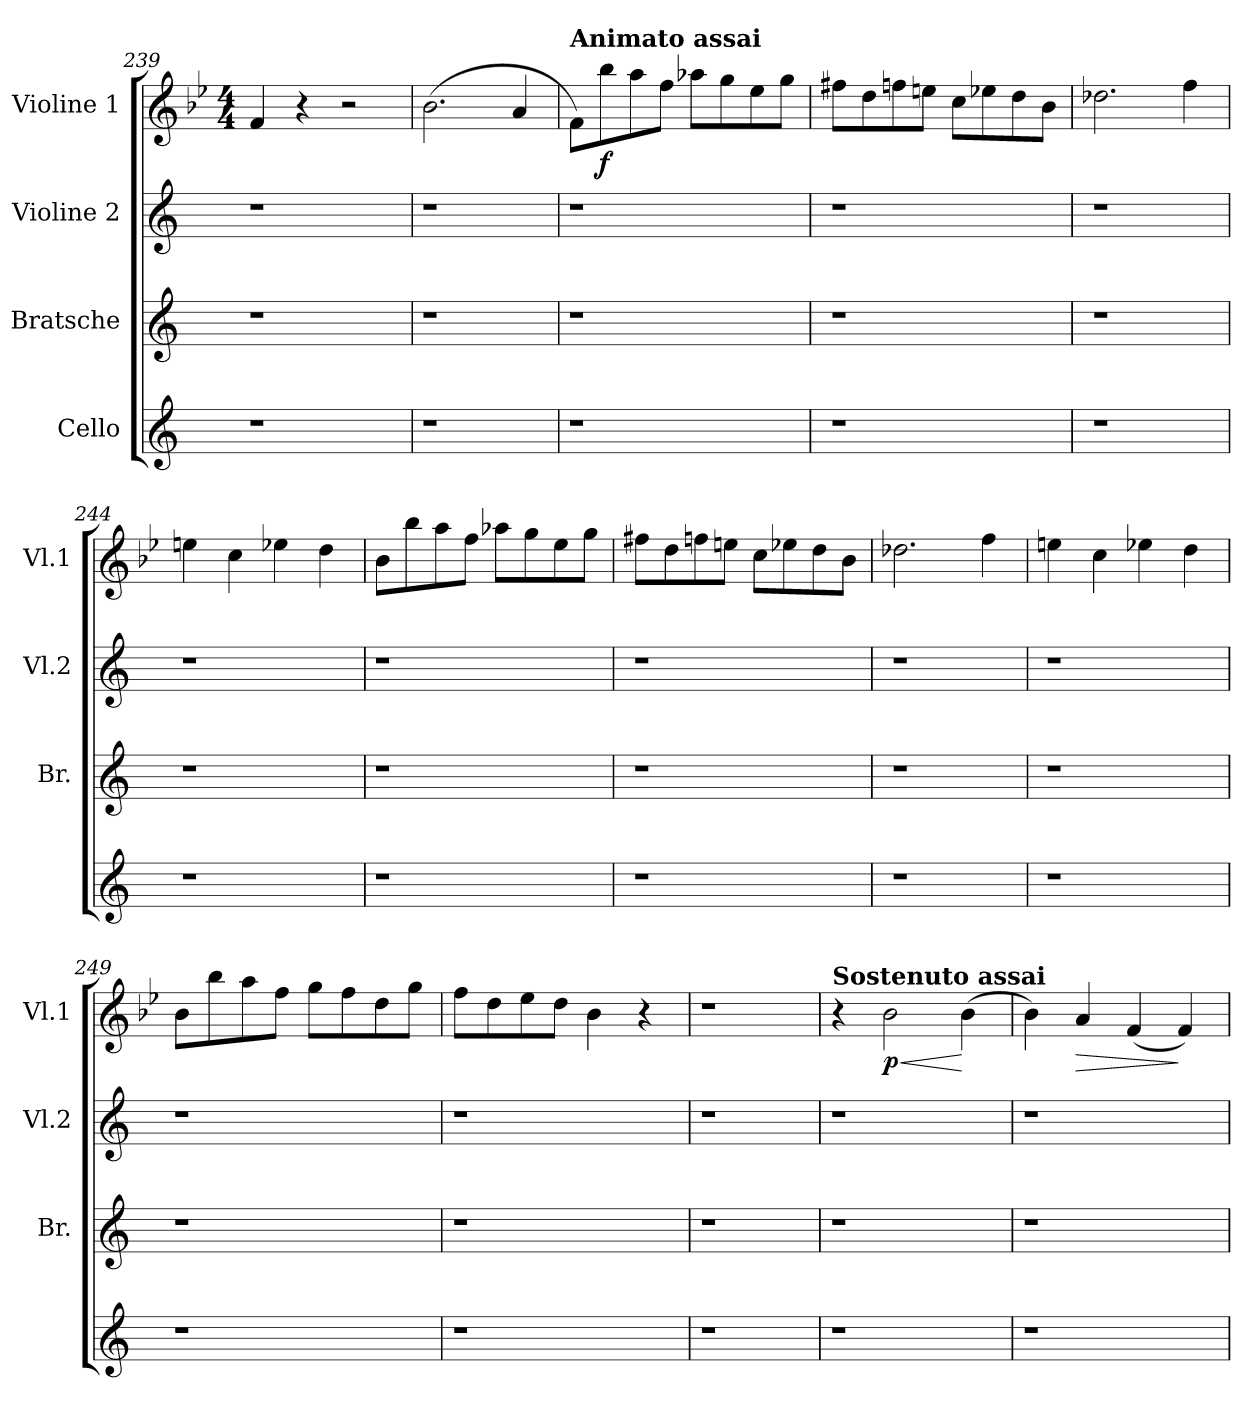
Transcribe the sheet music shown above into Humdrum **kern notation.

**kern	**kern	**kern	**kern	**dynam
*part4	*part3	*part2	*part1	*part1
*staff4	*staff3	*staff2	*staff1	*staff1
*I"Cello	*I"Bratsche	*I"Violine 2	*I"Violine 1	*
*	*I'Br.	*I'Vl.2	*I'Vl.1	*
*clefG2	*clefG2	*clefG2	*clefG2	*
*k[]	*k[]	*k[]	*k[b-e-]	*
*	*	*	*M4/4	*
=239	=239	=239	=239	=239
1r	1r	1r	4f/	.
.	.	.	4r	.
.	.	.	2r	.
=240	=240	=240	=240	=240
1r	1r	1r	(2.b-\	.
.	.	.	4a/	.
=241	=241	=241	=241	=241
!	!	!	!LO:TX:a:B:t=Animato assai	!
1r	1r	1r	8f\L)	.
!	!	!	!	!LO:DY:b
.	.	.	8bb-\	f
.	.	.	8aa\	.
.	.	.	8ff\J	.
.	.	.	8aa-X\L	.
.	.	.	8gg\	.
.	.	.	8ee-\	.
.	.	.	8gg\J	.
!!LO:PB:g=z
=242	=242	=242	=242	=242
1r	1r	1r	8ff#X\L	.
.	.	.	8dd\	.
.	.	.	8ffn\	.
.	.	.	8een\J	.
.	.	.	8cc\L	.
.	.	.	8ee-X\	.
.	.	.	8dd\	.
.	.	.	8b-\J	.
!!LO:LB:g=z
=243	=243	=243	=243	=243
1r	1r	1r	2.dd-X\	.
.	.	.	4ff\	.
=244	=244	=244	=244	=244
1r	1r	1r	4een\	.
.	.	.	4cc\	.
.	.	.	4ee-X\	.
.	.	.	4dd\	.
=245	=245	=245	=245	=245
1r	1r	1r	8b-\L	.
.	.	.	8bb-\	.
.	.	.	8aa\	.
.	.	.	8ff\J	.
.	.	.	8aa-X\L	.
.	.	.	8gg\	.
.	.	.	8ee-\	.
.	.	.	8gg\J	.
=246	=246	=246	=246	=246
1r	1r	1r	8ff#X\L	.
.	.	.	8dd\	.
.	.	.	8ffn\	.
.	.	.	8een\J	.
.	.	.	8cc\L	.
.	.	.	8ee-X\	.
.	.	.	8dd\	.
.	.	.	8b-\J	.
=247	=247	=247	=247	=247
1r	1r	1r	2.dd-X\	.
.	.	.	4ff\	.
!!LO:LB:g=z
=248	=248	=248	=248	=248
1r	1r	1r	4een\	.
.	.	.	4cc\	.
.	.	.	4ee-X\	.
.	.	.	4dd\	.
!!LO:LB:g=z
=249	=249	=249	=249	=249
1r	1r	1r	8b-\L	.
.	.	.	8bb-\	.
.	.	.	8aa\	.
.	.	.	8ff\J	.
.	.	.	8gg\L	.
.	.	.	8ff\	.
.	.	.	8dd\	.
.	.	.	8gg\J	.
=250	=250	=250	=250	=250
1r	1r	1r	8ff\L	.
.	.	.	8dd\	.
.	.	.	8ee-\	.
.	.	.	8dd\J	.
.	.	.	4b-\	.
.	.	.	4r	.
=251	=251	=251	=251	=251
1r	1r	1r	1r	.
=252	=252	=252	=252	=252
1r	1r	1r	1r	.
=253	=253	=253	=253	=253
1r	1r	1r	1r	.
=254	=254	=254	=254	=254
!	!	!	!LO:TX:a:B:t=Sostenuto assai	!
1r	1r	1r	4r	.
!	!	!	!	!LO:HP:b
!	!	!	!	!LO:DY:n=1:b
.	.	.	2b-\	< p
.	.	.	(4b-\	[
!!LO:PB:g=z
=255	=255	=255	=255	=255
1r	1r	1r	4b-\)	.
!	!	!	!	!LO:HP:b
.	.	.	4a/	>
.	.	.	(4f/	.
.	.	.	4f/)	]
=	=	=	=	=
*-	*-	*-	*-	*-
